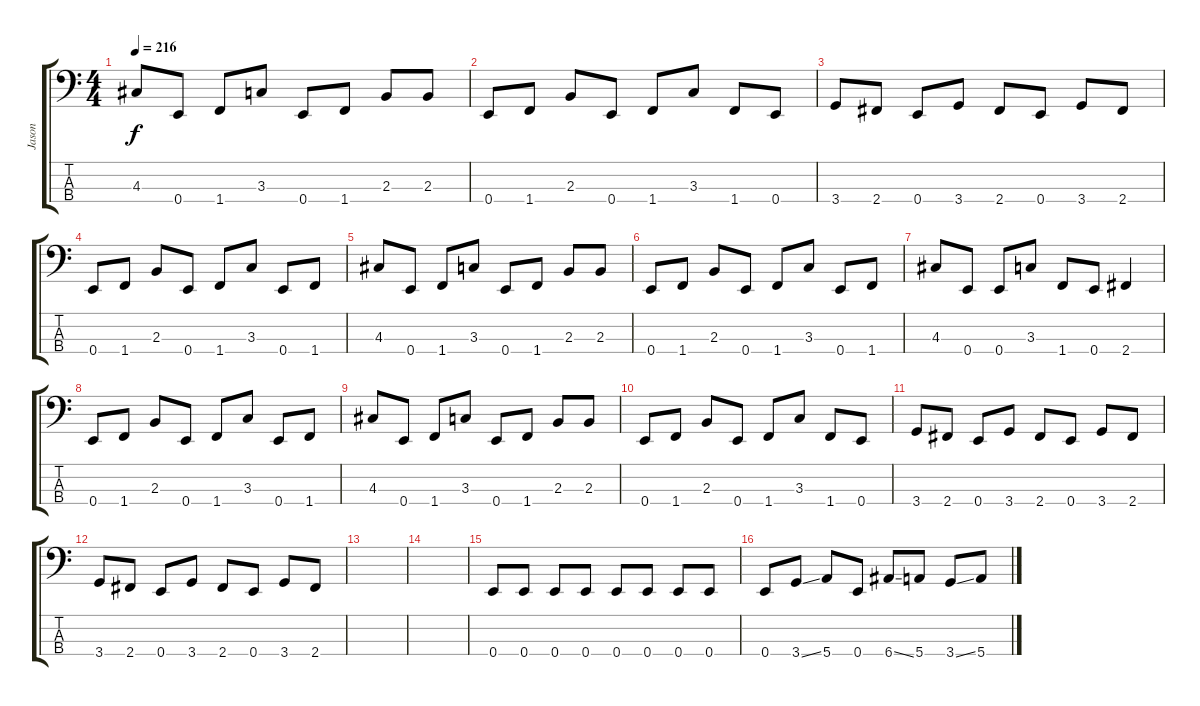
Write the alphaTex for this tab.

\track ("Jason" "Jason") {instrument electricbasspick}
\staff {score tabs}
\tuning (G2 D2 A1 E1) {hide}
\ts (4 4)
\tempo 216
\clef f4
\ks c
4.3.8{dy f} 0.4.8 1.4.8 3.3.8 0.4.8 1.4.8 2.3.8 2.3.8 |
0.4.8 1.4.8 2.3.8 0.4.8 1.4.8 3.3.8 1.4.8 0.4.8 |
3.4.8 2.4.8 0.4.8 3.4.8 2.4.8 0.4.8 3.4.8 2.4.8 |
0.4.8 1.4.8 2.3.8 0.4.8 1.4.8 3.3.8 0.4.8 1.4.8 |
4.3.8 0.4.8 1.4.8 3.3.8 0.4.8 1.4.8 2.3.8 2.3.8 |
0.4.8 1.4.8 2.3.8 0.4.8 1.4.8 3.3.8 0.4.8 1.4.8 |
4.3.8 0.4.8 0.4.8 3.3.8 1.4.8 0.4.8 2.4.4 |
0.4.8 1.4.8 2.3.8 0.4.8 1.4.8 3.3.8 0.4.8 1.4.8 |
4.3.8 0.4.8 1.4.8 3.3.8 0.4.8 1.4.8 2.3.8 2.3.8 |
0.4.8 1.4.8 2.3.8 0.4.8 1.4.8 3.3.8 1.4.8 0.4.8 |
3.4.8 2.4.8 0.4.8 3.4.8 2.4.8 0.4.8 3.4.8 2.4.8 |
3.4.8 2.4.8 0.4.8 3.4.8 2.4.8 0.4.8 3.4.8 2.4.8 |
|
|
0.4.8 0.4.8 0.4.8 0.4.8 0.4.8 0.4.8 0.4.8 0.4.8 |
0.4.8 3.4{ss}.8 5.4.8 0.4.8 6.4{ss}.8 5.4.8 3.4{ss}.8 5.4.8
